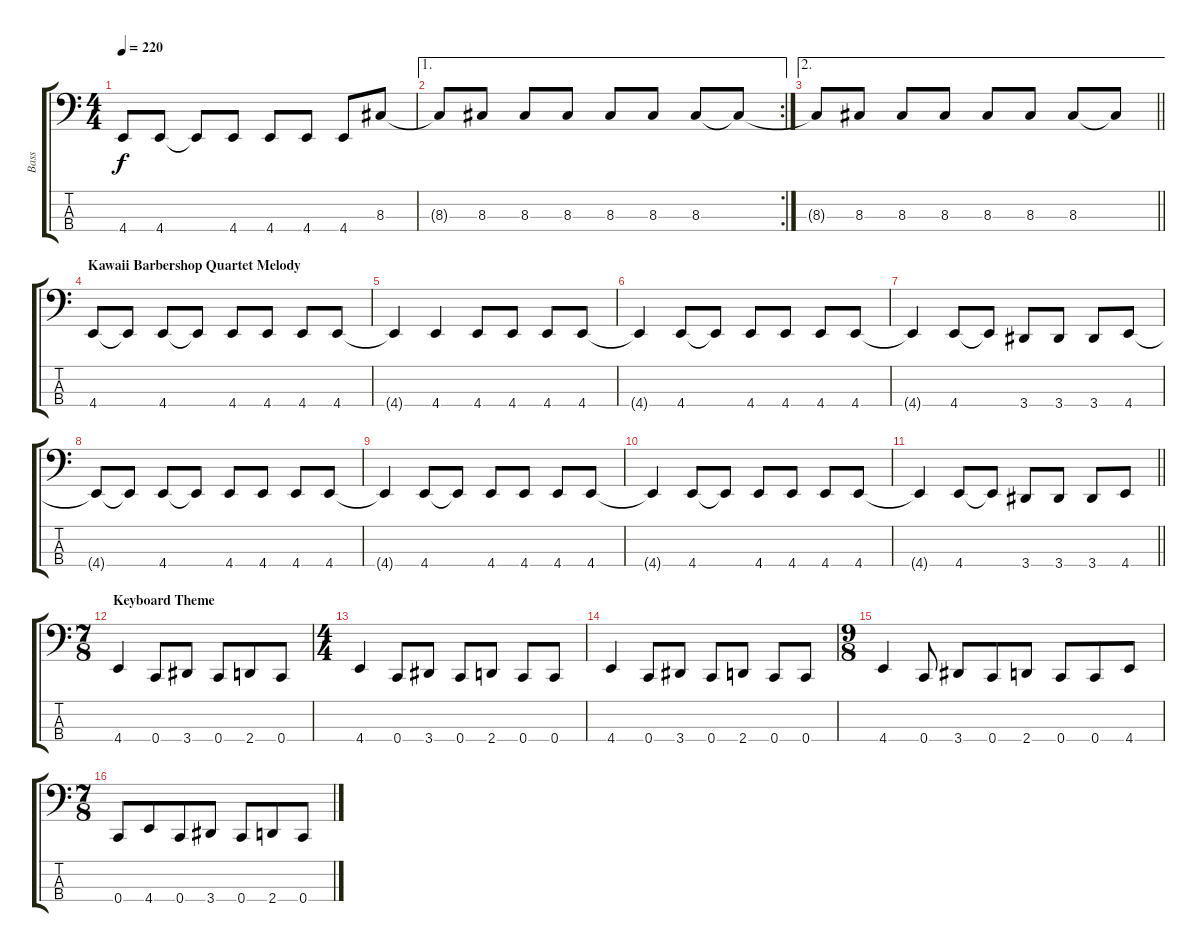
\track ("Bass" "Bass") {instrument electricbasspick}
\staff {score tabs}
\tuning (Eb2 Bb1 F1 C1) {hide}
\ts (4 4)
\tempo 220
\clef f4
\ks c
4.4{t}.8{dy f} 4.4.8 4.4{t}.8 4.4.8 4.4.8 4.4.8 4.4.8 8.3.8 |
\ae 1
\rc 2
8.3{t}.8 8.3.8 8.3.8 8.3.8 8.3.8 8.3.8 8.3.8 8.3{t}.8 |
\ae 2
\barLineRight lightlight
8.3{t}.8 8.3.8 8.3.8 8.3.8 8.3.8 8.3.8 8.3.8 8.3{t}.8 |
\section ("" "Kawaii Barbershop Quartet Melody")
4.4.8 4.4{t}.8 4.4.8 4.4{t}.8 4.4.8 4.4.8 4.4.8 4.4.8 |
4.4{t}.4 4.4.4 4.4.8 4.4.8 4.4.8 4.4.8 |
4.4{t}.4 4.4.8 4.4{t}.8 4.4.8 4.4.8 4.4.8 4.4.8 |
4.4{t}.4 4.4.8 4.4{t}.8 3.4.8 3.4.8 3.4.8 4.4.8 |
4.4{t}.8 4.4{t}.8 4.4.8 4.4{t}.8 4.4.8 4.4.8 4.4.8 4.4.8 |
4.4{t}.4 4.4.8 4.4{t}.8 4.4.8 4.4.8 4.4.8 4.4.8 |
4.4{t}.4 4.4.8 4.4{t}.8 4.4.8 4.4.8 4.4.8 4.4.8 |
\barLineRight lightlight
4.4{t}.4 4.4.8 4.4{t}.8 3.4.8 3.4.8 3.4.8 4.4.8 |
\ts (7 8)
\section ("" "Keyboard Theme")
4.4.4 0.4.8 3.4.8 0.4.8 2.4.8 0.4.8 |
\ts (4 4)
4.4.4 0.4.8 3.4.8 0.4.8 2.4.8 0.4.8 0.4.8 |
4.4.4 0.4.8 3.4.8 0.4.8 2.4.8 0.4.8 0.4.8 |
\ts (9 8)
4.4.4 0.4.8 3.4.8 0.4.8 2.4.8 0.4.8 0.4.8 4.4.8 |
\ts (7 8)
0.4.8 4.4.8 0.4.8 3.4.8 0.4.8 2.4.8 0.4.8
